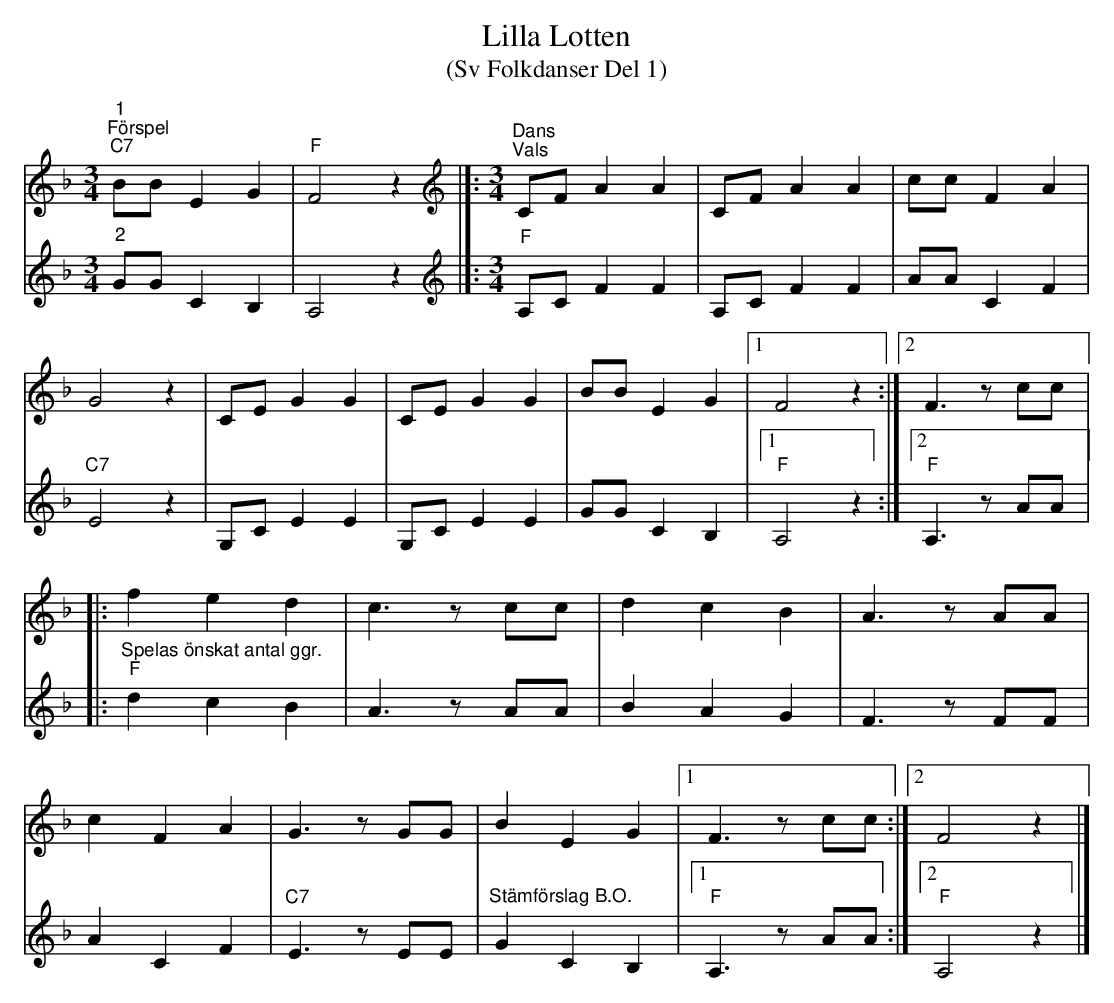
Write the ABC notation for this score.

X:1
T:Lilla Lotten
T:(Sv Folkdanser Del 1)
M:3/4
K:F
V:1
"^1""^Förspel""C7" BB E2 G2 |"F" F4 z2 |]:[K:F][M:3/4][K:treble]"^Dans""^Vals" CF A2 A2 | CF A2 A2 | cc F2 A2 |
G4 z2 | CE G2 G2 | CE G2 G2 | BB E2 G2 |1 F4 z2 :|2 F3 z cc |:
f2 e2 d2 | c3 z cc | d2 c2 B2 | A3 z AA |
c2 F2 A2 | G3 z GG | B2 E2 G2 |1 F3 z cc :|2 F4 z2 |]
V:2
"^2" GG C2 B,2 | A,4 z2 |]:[K:F][M:3/4][K:treble]"F" A,C F2 F2 | A,C F2 F2 | AA C2 F2 |
"C7" E4 z2 | G,C E2 E2 | G,C E2 E2 | GG C2 B,2 |1"F" A,4 z2 :|2"F" A,3 z AA |:
"^Spelas önskat antal ggr.""F" d2 c2 B2 | A3 z AA | B2 A2 G2 | F3 z FF |
A2 C2 F2 |"C7" E3 z EE | "^Stämförslag B.O." G2 C2 B,2 |1"F" A,3 z AA :|2"F" A,4 z2 |]
